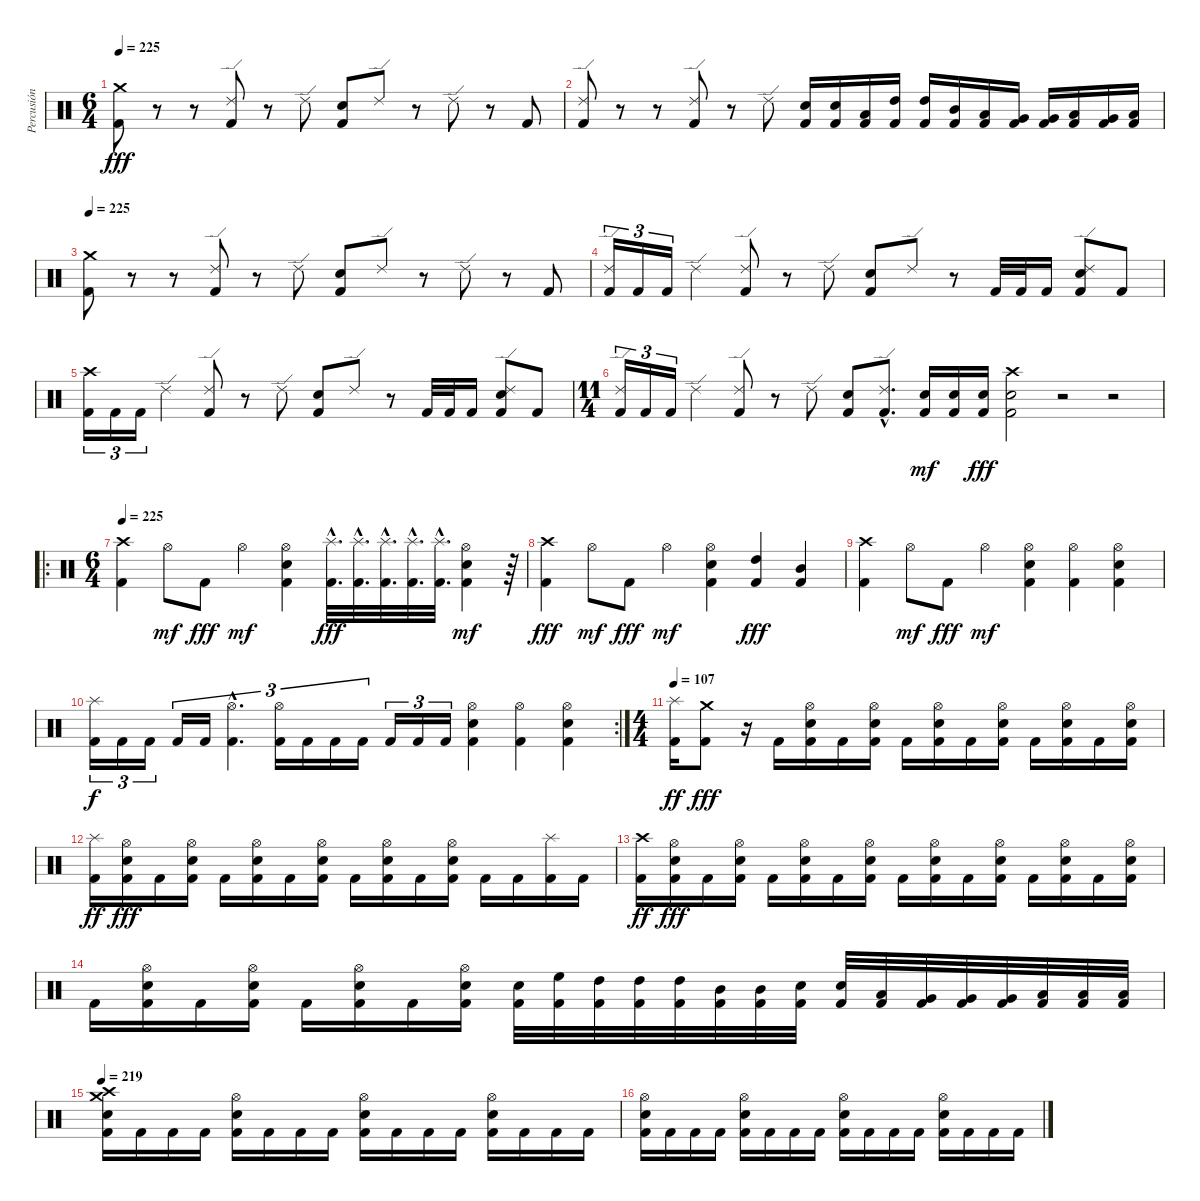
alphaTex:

\track ("Percusión" "Percusión") {instrument percussion}
\staff {score}
\articulation defaults
\ts (6 4)
\tempo 225
\clef neutral
\ks c
("Kick (hit) 2" "Crash medium (hit)").8{dy fff} r.8 r.8 ("Kick (hit) 2" "Ride (edge) 2").8 r.8 "Ride (edge) 2".8 ("Kick (hit) 2" "Electric Snare (hit)").8 "Ride (edge) 2".8 r.8 "Ride (edge) 2".8 r.8 "Kick (hit) 2".8 |
("Kick (hit) 2" "Ride (edge) 2").8 r.8 r.8 ("Kick (hit) 2" "Ride (edge) 2").8 r.8 "Ride (edge) 2".8 ("Kick (hit) 2" "Electric Snare (hit)").16 ("Kick (hit) 2" "Electric Snare (hit)").16 ("Kick (hit) 2" "Low Floor Tom (hit)").16 ("Kick (hit) 2" "High Tom (hit)").16 ("Kick (hit) 2" "High Tom (hit)").16 ("Kick (hit) 2" "Mid Tom (hit)").16 ("Kick (hit) 2" "Low Tom (hit)").16 ("Kick (hit) 2" "Very Low Tom (hit)").16 ("Kick (hit) 2" "Very Low Tom (hit)").16 ("Kick (hit) 2" "Low Tom (hit)").16 ("Kick (hit) 2" "Very Low Tom (hit)").16 ("Kick (hit) 2" "Low Floor Tom (hit)").16 |
\tempo 225
("Kick (hit) 2" "Crash medium (hit)").8 r.8 r.8 ("Kick (hit) 2" "Ride (edge) 2").8 r.8 "Ride (edge) 2".8 ("Kick (hit) 2" "Electric Snare (hit)").8 "Ride (edge) 2".8 r.8 "Ride (edge) 2".8 r.8 "Kick (hit) 2".8 |
("Kick (hit) 2" "Ride (edge) 2").16{tu (3 2)} "Kick (hit) 2".16{tu (3 2)} "Kick (hit) 2".16{tu (3 2)} "Ride (edge) 2".4 ("Kick (hit) 2" "Ride (edge) 2").8 r.8 "Ride (edge) 2".8 ("Kick (hit) 2" "Electric Snare (hit)").8 "Ride (edge) 2".8 r.8 "Kick (hit) 2".32 "Kick (hit) 2".32 "Kick (hit) 2".16 ("Kick (hit) 2" "Electric Snare (hit)" "Ride (edge) 2").8 "Kick (hit) 2".8 |
("Kick (hit) 2" "Crash high (hit)").16{tu (3 2)} "Kick (hit) 2".16{tu (3 2)} "Kick (hit) 2".16{tu (3 2)} "Ride (edge) 2".4 ("Kick (hit) 2" "Ride (edge) 2").8 r.8 "Ride (edge) 2".8 ("Kick (hit) 2" "Electric Snare (hit)").8 "Ride (edge) 2".8 r.8 "Kick (hit) 2".32 "Kick (hit) 2".32 "Kick (hit) 2".16 ("Kick (hit) 2" "Electric Snare (hit)" "Ride (edge) 2").8 "Kick (hit) 2".8 |
\ts (11 4)
("Kick (hit) 2" "Ride (edge) 2").16{tu (3 2)} "Kick (hit) 2".16{tu (3 2)} "Kick (hit) 2".16{tu (3 2)} "Ride (edge) 2".4 ("Kick (hit) 2" "Ride (edge) 2").8 r.8 "Ride (edge) 2".8 ("Kick (hit) 2" "Electric Snare (hit)").8 ("Kick (hit) 2"{hac} "Ride (edge) 2"{hac}).8{d} ("Kick (hit) 2" "Electric Snare (hit)").16{dy mf} ("Kick (hit) 2" "Electric Snare (hit)").16 ("Kick (hit) 2" "Electric Snare (hit)").16{dy fff} ("Kick (hit) 2" "Electric Snare (hit)" "Crash high (hit)").2 r.2 r.2 |
\ro
\ts (6 4)
\tempo 225
("Kick (hit) 2" "Crash high (hit)").4 "Hi-Hat (open)".8{dy mf} "Kick (hit) 2".8{dy fff} "Hi-Hat (open)".4{dy mf} ("Kick (hit) 2" "Electric Snare (hit)" "Hi-Hat (open)").4 ("Kick (hit) 2"{hac} "Splash (hit)"{hac}).32{d dy fff} ("Kick (hit) 2"{hac} "Splash (hit)"{hac}).32{d} ("Kick (hit) 2"{hac} "Splash (hit)"{hac}).32{d} ("Kick (hit) 2"{hac} "Splash (hit)"{hac}).32{d} ("Kick (hit) 2"{hac} "Splash (hit)"{hac}).32{d} ("Kick (hit) 2" "Electric Snare (hit)" "Hi-Hat (open)").4{dy mf} r.64 |
("Kick (hit) 2" "Crash high (hit)").4{dy fff} "Hi-Hat (open)".8{dy mf} "Kick (hit) 2".8{dy fff} "Hi-Hat (open)".4{dy mf} ("Kick (hit) 2" "Electric Snare (hit)" "Hi-Hat (open)").4 ("Kick (hit) 2" "High Tom (hit)").4{dy fff} ("Kick (hit) 2" "Mid Tom (hit)").4 |
("Kick (hit) 2" "Crash high (hit)").4 "Hi-Hat (open)".8{dy mf} "Kick (hit) 2".8{dy fff} "Hi-Hat (open)".4{dy mf} ("Kick (hit) 2" "Electric Snare (hit)" "Hi-Hat (open)").4 ("Kick (hit) 2" "Hi-Hat (open)").4 ("Kick (hit) 2" "Electric Snare (hit)" "Hi-Hat (open)").4 |
\rc 2
("Kick (hit) 2" "Splash (hit)").16{tu (3 2) dy f} "Kick (hit) 2".16{tu (3 2)} "Kick (hit) 2".16{tu (3 2)} "Kick (hit) 2".16{tu (3 2)} "Kick (hit) 2".16{tu (3 2)} ("Kick (hit) 2"{hac} "Hi-Hat (open)"{hac}).4{d tu (3 2)} ("Kick (hit) 2" "Hi-Hat (open)").16{tu (3 2)} "Kick (hit) 2".16{tu (3 2)} "Kick (hit) 2".16{tu (3 2)} "Kick (hit) 2".16{tu (3 2)} "Kick (hit) 2".16{tu (3 2)} "Kick (hit) 2".16{tu (3 2)} "Kick (hit) 2".16{tu (3 2)} ("Kick (hit) 2" "Electric Snare (hit)" "Hi-Hat (open)").4 ("Kick (hit) 2" "Hi-Hat (open)").4 ("Kick (hit) 2" "Electric Snare (hit)" "Hi-Hat (open)").4 |
\ts (4 4)
\tempo 107
("Kick (hit) 2" "Splash (hit)").16{dy ff} ("Kick (hit) 2" "Crash medium (hit)").8{dy fff} r.16 "Kick (hit) 2".16 ("Kick (hit) 2" "Electric Snare (hit)" "Hi-Hat (open)").16 "Kick (hit) 2".16 ("Kick (hit) 2" "Electric Snare (hit)" "Hi-Hat (open)").16 "Kick (hit) 2".16 ("Kick (hit) 2" "Electric Snare (hit)" "Hi-Hat (open)").16 "Kick (hit) 2".16 ("Kick (hit) 2" "Electric Snare (hit)" "Hi-Hat (open)").16 "Kick (hit) 2".16 ("Kick (hit) 2" "Electric Snare (hit)" "Hi-Hat (open)").16 "Kick (hit) 2".16 ("Kick (hit) 2" "Electric Snare (hit)" "Hi-Hat (open)").16 |
("Kick (hit) 2" "Splash (hit)").16{dy ff} ("Kick (hit) 2" "Electric Snare (hit)" "Hi-Hat (open)").16{dy fff} "Kick (hit) 2".16 ("Kick (hit) 2" "Electric Snare (hit)" "Hi-Hat (open)").16 "Kick (hit) 2".16 ("Kick (hit) 2" "Electric Snare (hit)" "Hi-Hat (open)").16 "Kick (hit) 2".16 ("Kick (hit) 2" "Electric Snare (hit)" "Hi-Hat (open)").16 "Kick (hit) 2".16 ("Kick (hit) 2" "Electric Snare (hit)" "Hi-Hat (open)").16 "Kick (hit) 2".16 ("Kick (hit) 2" "Electric Snare (hit)" "Hi-Hat (open)").16 "Kick (hit) 2".16 "Kick (hit) 2".16 ("Kick (hit) 2" "Splash (hit)").16 "Kick (hit) 2".16 |
("Kick (hit) 2" "Crash high (hit)").16{dy ff} ("Kick (hit) 2" "Electric Snare (hit)" "Hi-Hat (open)").16{dy fff} "Kick (hit) 2".16 ("Kick (hit) 2" "Electric Snare (hit)" "Hi-Hat (open)").16 "Kick (hit) 2".16 ("Kick (hit) 2" "Electric Snare (hit)" "Hi-Hat (open)").16 "Kick (hit) 2".16 ("Kick (hit) 2" "Electric Snare (hit)" "Hi-Hat (open)").16 "Kick (hit) 2".16 ("Kick (hit) 2" "Electric Snare (hit)" "Hi-Hat (open)").16 "Kick (hit) 2".16 ("Kick (hit) 2" "Electric Snare (hit)" "Hi-Hat (open)").16 "Kick (hit) 2".16 ("Kick (hit) 2" "Electric Snare (hit)" "Hi-Hat (open)").16 "Kick (hit) 2".16 ("Kick (hit) 2" "Electric Snare (hit)" "Hi-Hat (open)").16 |
"Kick (hit) 2".16 ("Kick (hit) 2" "Electric Snare (hit)" "Hi-Hat (open)").16 "Kick (hit) 2".16 ("Kick (hit) 2" "Electric Snare (hit)" "Hi-Hat (open)").16 "Kick (hit) 2".16 ("Kick (hit) 2" "Electric Snare (hit)" "Hi-Hat (open)").16 "Kick (hit) 2".16 ("Kick (hit) 2" "Electric Snare (hit)" "Hi-Hat (open)").16 ("Kick (hit) 2" "Electric Snare (hit)").32 ("Kick (hit) 2" "High Floor Tom (hit)").32 ("Kick (hit) 2" "High Tom (hit)").32 ("Kick (hit) 2" "High Tom (hit)").32 ("Kick (hit) 2" "High Tom (hit)").32 ("Kick (hit) 2" "Mid Tom (hit)").32 ("Kick (hit) 2" "Mid Tom (hit)").32 ("Kick (hit) 2" "Electric Snare (hit)").32 ("Kick (hit) 2" "Electric Snare (hit)").32 ("Kick (hit) 2" "Low Tom (hit)").32 ("Kick (hit) 2" "Very Low Tom (hit)").32 ("Kick (hit) 2" "Very Low Tom (hit)").32 ("Kick (hit) 2" "Very Low Tom (hit)").32 ("Kick (hit) 2" "Low Floor Tom (hit)").32 ("Kick (hit) 2" "Low Floor Tom (hit)").32 ("Kick (hit) 2" "Low Floor Tom (hit)").32 |
\tempo 219
("Kick (hit) 2" "Electric Snare (hit)" "Crash medium (hit)" "Crash high (hit)").16 "Kick (hit) 2".16 "Kick (hit) 2".16 "Kick (hit) 2".16 ("Kick (hit) 2" "Electric Snare (hit)" "Hi-Hat (open)").16 "Kick (hit) 2".16 "Kick (hit) 2".16 "Kick (hit) 2".16 ("Kick (hit) 2" "Electric Snare (hit)" "Hi-Hat (open)").16 "Kick (hit) 2".16 "Kick (hit) 2".16 "Kick (hit) 2".16 ("Kick (hit) 2" "Electric Snare (hit)" "Hi-Hat (open)").16 "Kick (hit) 2".16 "Kick (hit) 2".16 "Kick (hit) 2".16 |
("Kick (hit) 2" "Electric Snare (hit)" "Hi-Hat (open)").16 "Kick (hit) 2".16 "Kick (hit) 2".16 "Kick (hit) 2".16 ("Kick (hit) 2" "Electric Snare (hit)" "Hi-Hat (open)").16 "Kick (hit) 2".16 "Kick (hit) 2".16 "Kick (hit) 2".16 ("Kick (hit) 2" "Electric Snare (hit)" "Hi-Hat (open)").16 "Kick (hit) 2".16 "Kick (hit) 2".16 "Kick (hit) 2".16 ("Kick (hit) 2" "Electric Snare (hit)" "Hi-Hat (open)").16 "Kick (hit) 2".16 "Kick (hit) 2".16 "Kick (hit) 2".16
